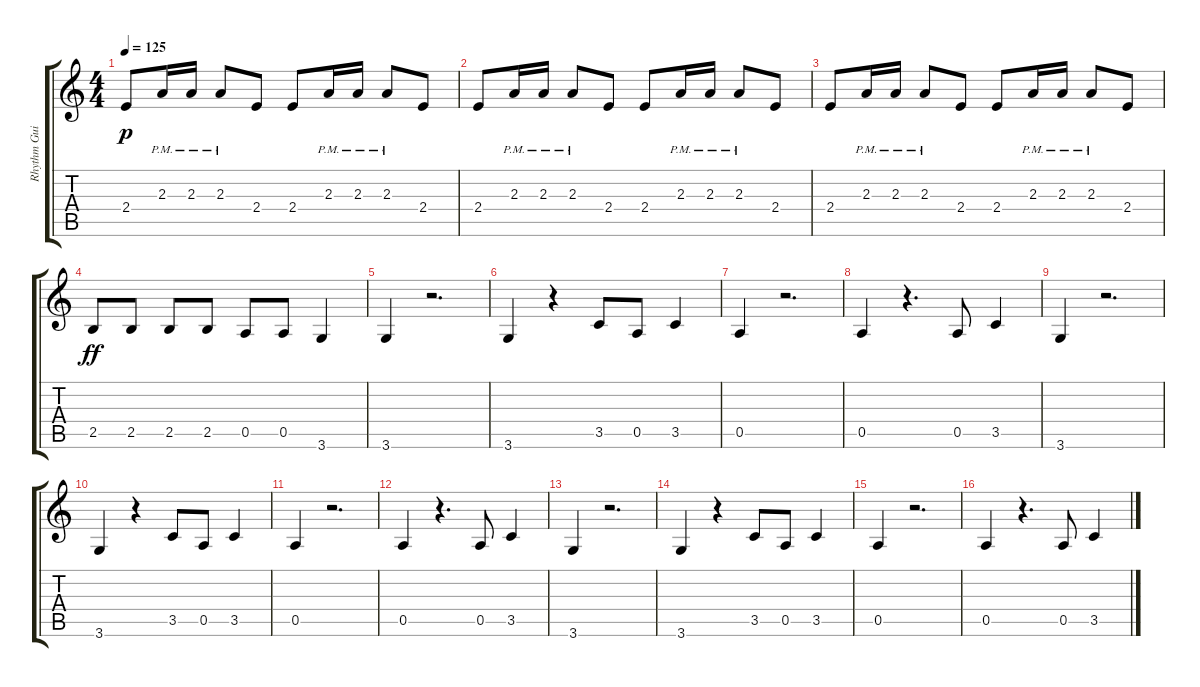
\track ("Rhythm Guitar" "Rhythm Gui") {instrument distortionguitar}
\staff {score tabs}
\tuning (E4 B3 G3 D3 A2 E2) {hide}
\ts (4 4)
\tempo 125
\clef g2
\ks c
2.4.8{dy p} 2.3{pm}.16 2.3{pm}.16 2.3{pm}.8 2.4.8 2.4.8 2.3{pm}.16 2.3{pm}.16 2.3{pm}.8 2.4.8 |
2.4.8 2.3{pm}.16 2.3{pm}.16 2.3{pm}.8 2.4.8 2.4.8 2.3{pm}.16 2.3{pm}.16 2.3{pm}.8 2.4.8 |
2.4.8 2.3{pm}.16 2.3{pm}.16 2.3{pm}.8 2.4.8 2.4.8 2.3{pm}.16 2.3{pm}.16 2.3{pm}.8 2.4.8 |
2.5.8{dy ff} 2.5.8 2.5.8 2.5.8 0.5.8 0.5.8 3.6.4 |
3.6.4 r.2{d} |
3.6.4 r.4 3.5.8 0.5.8 3.5.4 |
0.5.4 r.2{d} |
0.5.4 r.4{d} 0.5.8 3.5.4 |
3.6.4 r.2{d} |
3.6.4 r.4 3.5.8 0.5.8 3.5.4 |
0.5.4 r.2{d} |
0.5.4 r.4{d} 0.5.8 3.5.4 |
3.6.4 r.2{d} |
3.6.4 r.4 3.5.8 0.5.8 3.5.4 |
0.5.4 r.2{d} |
0.5.4 r.4{d} 0.5.8 3.5.4
